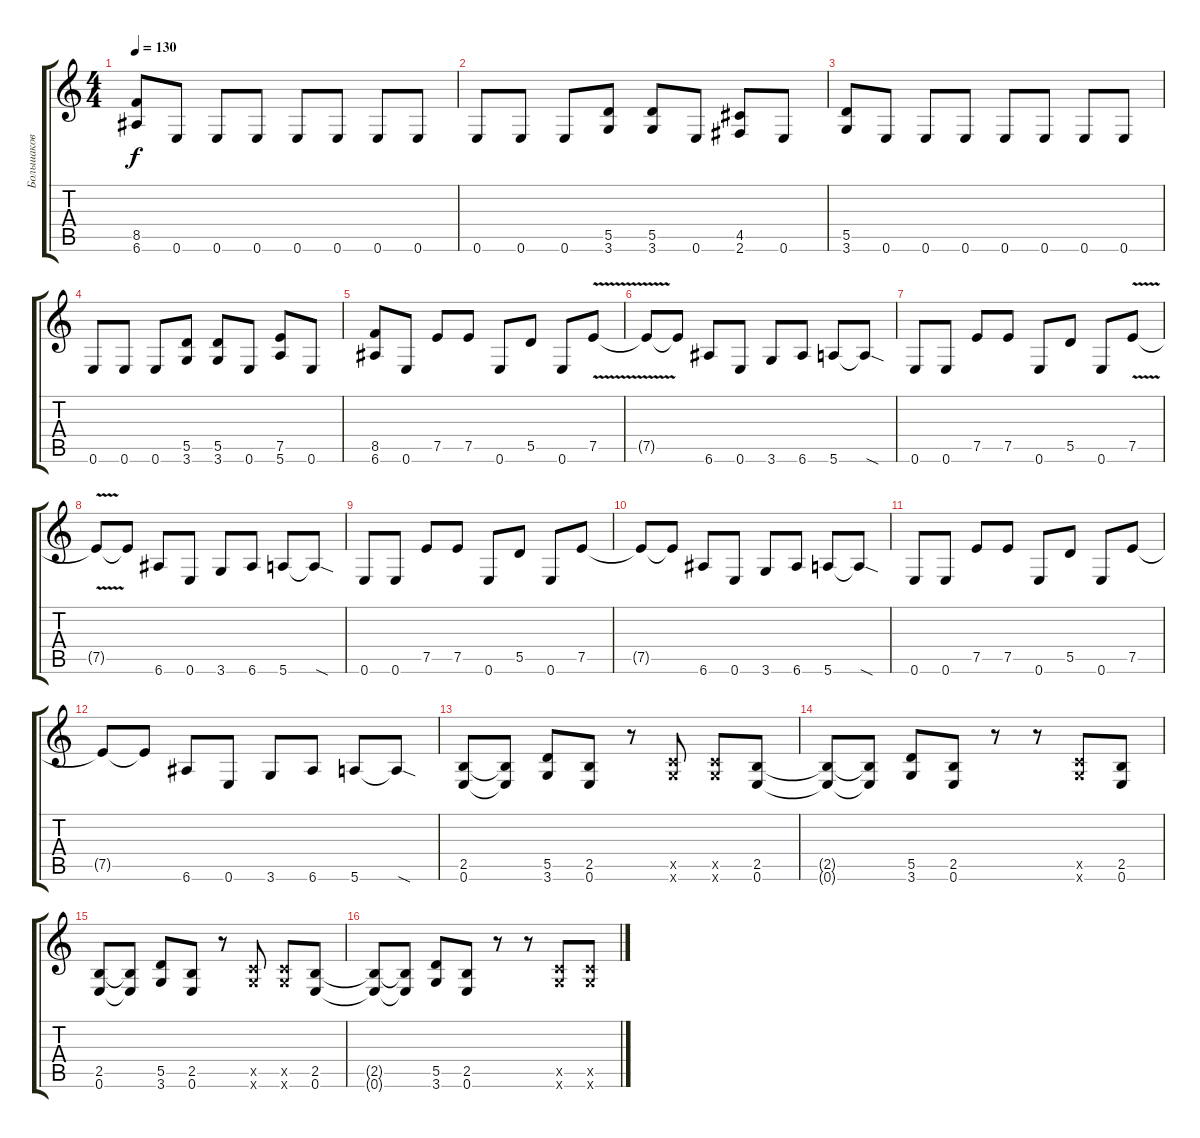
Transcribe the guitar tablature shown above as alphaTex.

\track ("Большаков" "Большаков") {instrument overdrivenguitar}
\staff {score tabs}
\tuning (E4 B3 G3 D3 A2 E2) {hide}
\ts (4 4)
\tempo 130
\clef g2
\ks c
(8.5 6.6).8{dy f} 0.6.8 0.6.8 0.6.8 0.6.8 0.6.8 0.6.8 0.6.8 |
0.6.8 0.6.8 0.6.8 (5.5 3.6).8 (5.5 3.6).8 0.6.8 (4.5 2.6).8 0.6.8 |
(5.5 3.6).8 0.6.8 0.6.8 0.6.8 0.6.8 0.6.8 0.6.8 0.6.8 |
0.6.8 0.6.8 0.6.8 (5.5 3.6).8 (5.5 3.6).8 0.6.8 (7.5 5.6).8 0.6.8 |
(8.5 6.6).8 0.6.8 7.5.8 7.5.8 0.6.8 5.5.8 0.6.8 7.5{v}.8 |
7.5{t}.8 7.5{t}.8 6.6.8 0.6.8 3.6.8 6.6.8 5.6.8 5.6{sod t}.8 |
0.6.8 0.6.8 7.5.8 7.5.8 0.6.8 5.5.8 0.6.8 7.5{v}.8 |
7.5{t}.8 7.5{t}.8 6.6.8 0.6.8 3.6.8 6.6.8 5.6.8 5.6{sod t}.8 |
0.6.8 0.6.8 7.5.8 7.5.8 0.6.8 5.5.8 0.6.8 7.5.8 |
7.5{t}.8 7.5{t}.8 6.6.8 0.6.8 3.6.8 6.6.8 5.6.8 5.6{sod t}.8 |
0.6.8 0.6.8 7.5.8 7.5.8 0.6.8 5.5.8 0.6.8 7.5.8 |
7.5{t}.8 7.5{t}.8 6.6.8 0.6.8 3.6.8 6.6.8 5.6.8 5.6{sod t}.8 |
(2.5 0.6).8 (2.5{t} 0.6{t}).8 (5.5 3.6).8 (2.5 0.6).8 r.8 (3.5{x} 3.6{x}).8 (3.5{x} 3.6{x}).8 (2.5 0.6).8 |
(2.5{t} 0.6{t}).8 (2.5{t} 0.6{t}).8 (5.5 3.6).8 (2.5 0.6).8 r.8 r.8 (3.5{x} 3.6{x}).8 (2.5 0.6).8 |
(2.5 0.6).8 (2.5{t} 0.6{t}).8 (5.5 3.6).8 (2.5 0.6).8 r.8 (3.5{x} 3.6{x}).8 (3.5{x} 3.6{x}).8 (2.5 0.6).8 |
(2.5{t} 0.6{t}).8 (2.5{t} 0.6{t}).8 (5.5 3.6).8 (2.5 0.6).8 r.8 r.8 (3.5{x} 3.6{x}).8 (3.5{x} 3.6{x}).8
